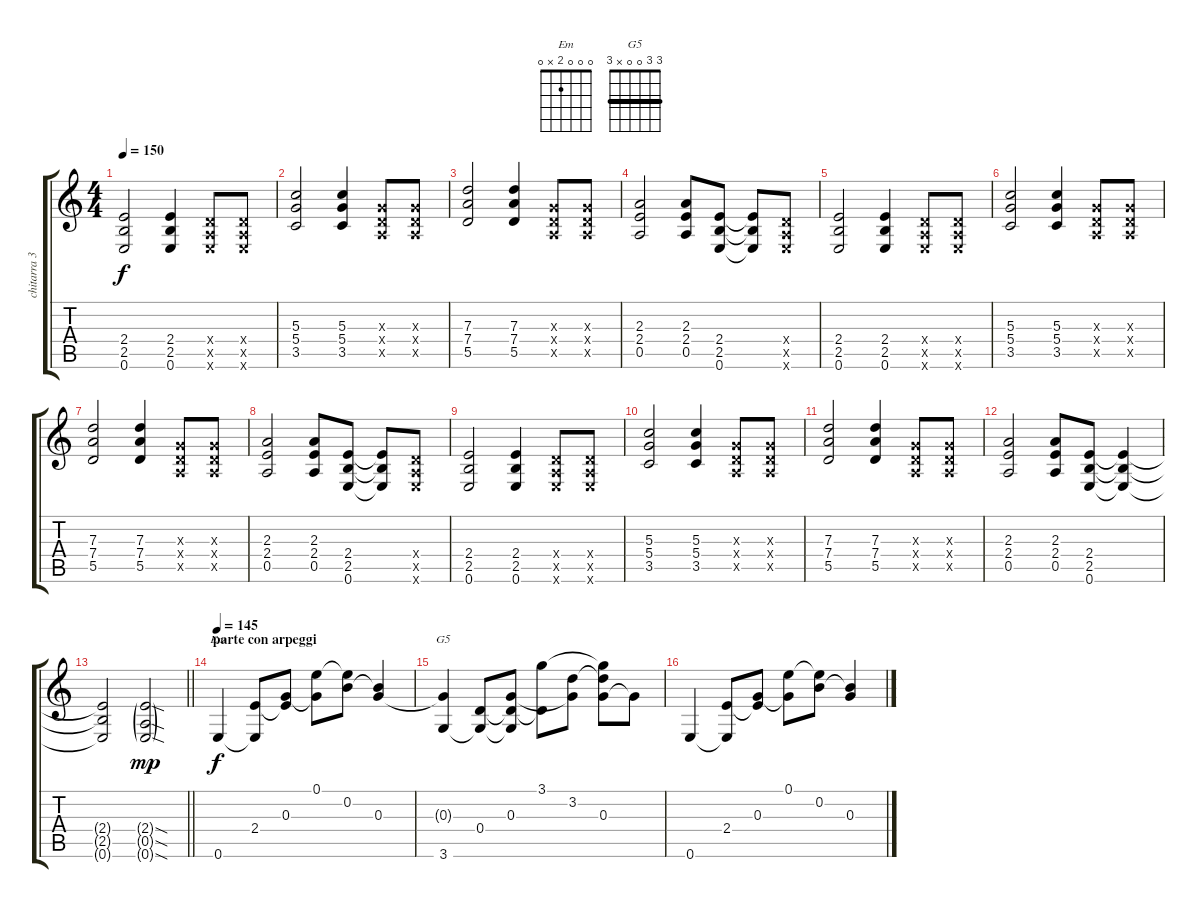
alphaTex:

\track ("chitarra 3" "chitarra 3") {instrument overdrivenguitar}
\staff {score tabs}
\tuning (E4 B3 G3 D3 A2 E2) {hide}
\chord ("Em" 0 0 0 2 x 0)
\chord ("G5" 3 3 0 0 x 3) {barre 3}
\ts (4 4)
\tempo 150
\clef g2
\ks c
(2.4 2.5 0.6).2{dy f} (2.4 2.5 0.6).4 (0.4{x} 0.5{x} 0.6{x}).8 (0.4{x} 0.5{x} 0.6{x}).8 |
(5.3 5.4 3.5).2 (5.3 5.4 3.5).4 (0.3{x} 0.4{x} 0.5{x}).8 (0.3{x} 0.4{x} 0.5{x}).8 |
(7.3 7.4 5.5).2 (7.3 7.4 5.5).4 (0.3{x} 0.4{x} 0.5{x}).8 (0.3{x} 0.4{x} 0.5{x}).8 |
(2.3 2.4 0.5).2 (2.3 2.4 0.5).8 (2.4 2.5 0.6).8 (2.4{t} 2.5{t} 0.6{t}).8 (0.4{x} 0.5{x} 0.6{x}).8 |
(2.4 2.5 0.6).2 (2.4 2.5 0.6).4 (0.4{x} 0.5{x} 0.6{x}).8 (0.4{x} 0.5{x} 0.6{x}).8 |
(5.3 5.4 3.5).2 (5.3 5.4 3.5).4 (0.3{x} 0.4{x} 0.5{x}).8 (0.3{x} 0.4{x} 0.5{x}).8 |
(7.3 7.4 5.5).2 (7.3 7.4 5.5).4 (0.3{x} 0.4{x} 0.5{x}).8 (0.3{x} 0.4{x} 0.5{x}).8 |
(2.3 2.4 0.5).2 (2.3 2.4 0.5).8 (2.4 2.5 0.6).8 (2.4{t} 2.5{t} 0.6{t}).8 (0.4{x} 0.5{x} 0.6{x}).8 |
(2.4 2.5 0.6).2 (2.4 2.5 0.6).4 (0.4{x} 0.5{x} 0.6{x}).8 (0.4{x} 0.5{x} 0.6{x}).8 |
(5.3 5.4 3.5).2 (5.3 5.4 3.5).4 (0.3{x} 0.4{x} 0.5{x}).8 (0.3{x} 0.4{x} 0.5{x}).8 |
(7.3 7.4 5.5).2 (7.3 7.4 5.5).4 (0.3{x} 0.4{x} 0.5{x}).8 (0.3{x} 0.4{x} 0.5{x}).8 |
(2.3 2.4 0.5).2 (2.3 2.4 0.5).8 (2.4 2.5 0.6).8 (2.4{t} 2.5{t} 0.6{t}).4 |
\barLineRight lightlight
(2.4{t} 2.5{t} 0.6{t}).2 (2.4{sod g} 0.5{sod g} 0.6{sod g}).2{dy mp} |
\section ("" "parte con arpeggi")
\tempo 145
0.6.4{ch "Em" dy f volume 10 instrument acousticguitarsteel} (2.4 0.6{t}).8 (0.3 2.4{t}).8 (0.1 0.3{t}).8 (0.1{t} 0.2).8 (0.2{t} 0.3).4 |
(0.3{t} 3.6).4{ch "G5"} (0.4 3.6{t}).8 (0.3 0.4{t} 3.6{t}).8 (3.1 0.4{t}).8 (3.2 0.3{t}).8 (3.1{t} 3.2{t} 0.3).8 0.3{t}.8 |
0.6.4 (2.4 0.6{t}).8 (0.3 2.4{t}).8 (0.1 0.3{t}).8 (0.1{t} 0.2).8 (0.2{t} 0.3).4
